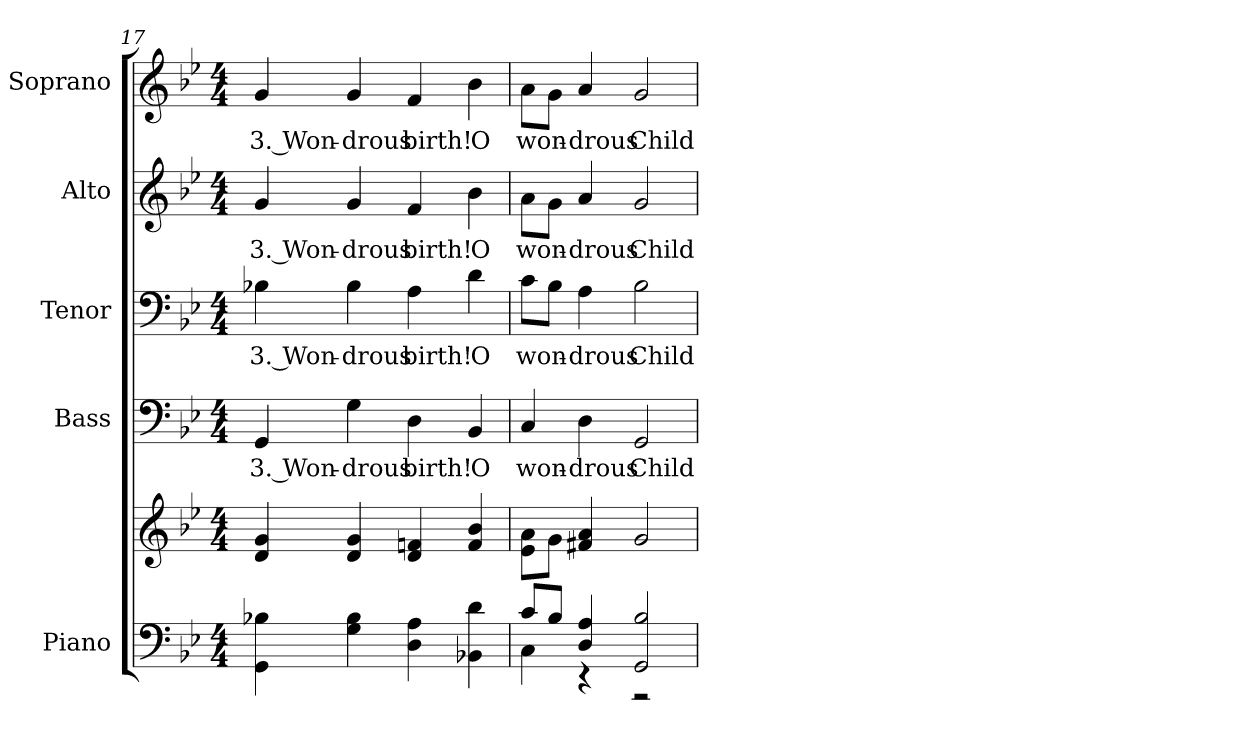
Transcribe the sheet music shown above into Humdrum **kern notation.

**kern	**kern	**kern	**text	**kern	**text	**kern	**text	**kern	**text
*part5	*part5	*part4	*part4	*part3	*part3	*part2	*part2	*part1	*part1
*staff6	*staff5	*staff4	*staff4	*staff3	*staff3	*staff2	*staff2	*staff1	*staff1
*I"Piano	*	*I"Bass	*	*I"Tenor	*	*I"Alto	*	*I"Soprano	*
*I'Pno.	*	*I'B.	*	*I'T.	*	*I'A.	*	*I'S.	*
!!LO:PB:g=z
*clefF4	*clefG2	*clefF4	*	*clefF4	*	*clefG2	*	*clefG2	*
*k[b-e-]	*k[b-e-]	*k[b-e-]	*	*k[b-e-]	*	*k[b-e-]	*	*k[b-e-]	*
*B-:	*B-:	*B-:	*	*B-:	*	*B-:	*	*B-:	*
*M4/4	*M4/4	*M4/4	*	*M4/4	*	*M4/4	*	*M4/4	*
=17	=17	=17	=17	=17	=17	=17	=17	=17	=17
!	!	!	!LO:LY:b:color=#000000	!	!	!	!	!	!
!	!	!	!	!	!LO:LY:b:color=#000000	!	!	!	!
!	!	!	!	!	!	!	!LO:LY:b:color=#000000	!	!
!	!	!	!	!	!	!	!	!	!LO:LY:b:color=#000000
4GGi\ 4B-Xi	4di/ 4gi	4GGi/	3. Won-	4B-Xi\	3. Won-	4gi/	3. Won-	4gi/	3. Won-
!	!	!	!LO:LY:b:color=#000000	!	!	!	!	!	!
!	!	!	!	!	!LO:LY:b:color=#000000	!	!	!	!
!	!	!	!	!	!	!	!LO:LY:b:color=#000000	!	!
!	!	!	!	!	!	!	!	!	!LO:LY:b:color=#000000
4Gi\ 4B-i	4di/ 4gi	4Gi\	-drous	4B-i\	-drous	4gi/	-drous	4gi/	-drous
!	!	!	!LO:LY:b:color=#000000	!	!	!	!	!	!
!	!	!	!	!	!LO:LY:b:color=#000000	!	!	!	!
!	!	!	!	!	!	!	!LO:LY:b:color=#000000	!	!
!	!	!	!	!	!	!	!	!	!LO:LY:b:color=#000000
4Di\ 4Ai	4di/ 4fni	4Di\	birth!	4Ai\	birth!	4fi/	birth!	4fi/	birth!
!	!	!	!LO:LY:b:color=#000000	!	!	!	!	!	!
!	!	!	!	!	!LO:LY:b:color=#000000	!	!	!	!
!	!	!	!	!	!	!	!LO:LY:b:color=#000000	!	!
!	!	!	!	!	!	!	!	!	!LO:LY:b:color=#000000
4BB-Xi\ 4di	4fi/ 4b-i	4BB-i/	O	4di\	O	4b-i\	O	4b-i\	O
=18	=18	=18	=18	=18	=18	=18	=18	=18	=18
*^	*	*	*	*	*	*	*	*	*
!	!	!	!	!LO:LY:b:color=#000000	!	!	!	!	!	!
!	!	!	!	!	!	!LO:LY:b:color=#000000	!	!	!	!
!	!	!	!	!	!	!	!	!LO:LY:b:color=#000000	!	!
!	!	!	!	!	!	!	!	!	!	!LO:LY:b:color=#000000
8ci/L	4Ci\	8e-i\ 8aiL	4Ci/	won-	8ci\L	won-	8ai\L	won-	8ai\L	won-
8B-i/J	.	8gi\J	.	.	8B-i\J	.	8gi\J	.	8gi\J	.
!	!	!	!	!LO:LY:b:color=#000000	!	!	!	!	!	!
!	!	!	!	!	!	!LO:LY:b:color=#000000	!	!	!	!
!	!	!	!	!	!	!	!	!LO:LY:b:color=#000000	!	!
!	!	!	!	!	!	!	!	!	!	!LO:LY:b:color=#000000
4Di/ 4Ai	4r	4f#Xi/ 4ai	4Di\	-drous	4Ai\	-drous	4ai/	-drous	4ai/	-drous
!	!	!	!	!LO:LY:b:color=#000000	!	!	!	!	!	!
!	!	!	!	!	!	!LO:LY:b:color=#000000	!	!	!	!
!	!	!	!	!	!	!	!	!LO:LY:b:color=#000000	!	!
!	!	!	!	!	!	!	!	!	!	!LO:LY:b:color=#000000
2GGi/ 2B-i	2r	2gi/	2GGi/	Child	2B-i\	Child	2gi/	Child	2gi/	Child
*v	*v	*	*	*	*	*	*	*	*	*
=	=	=	=	=	=	=	=	=	=
*-	*-	*-	*-	*-	*-	*-	*-	*-	*-
